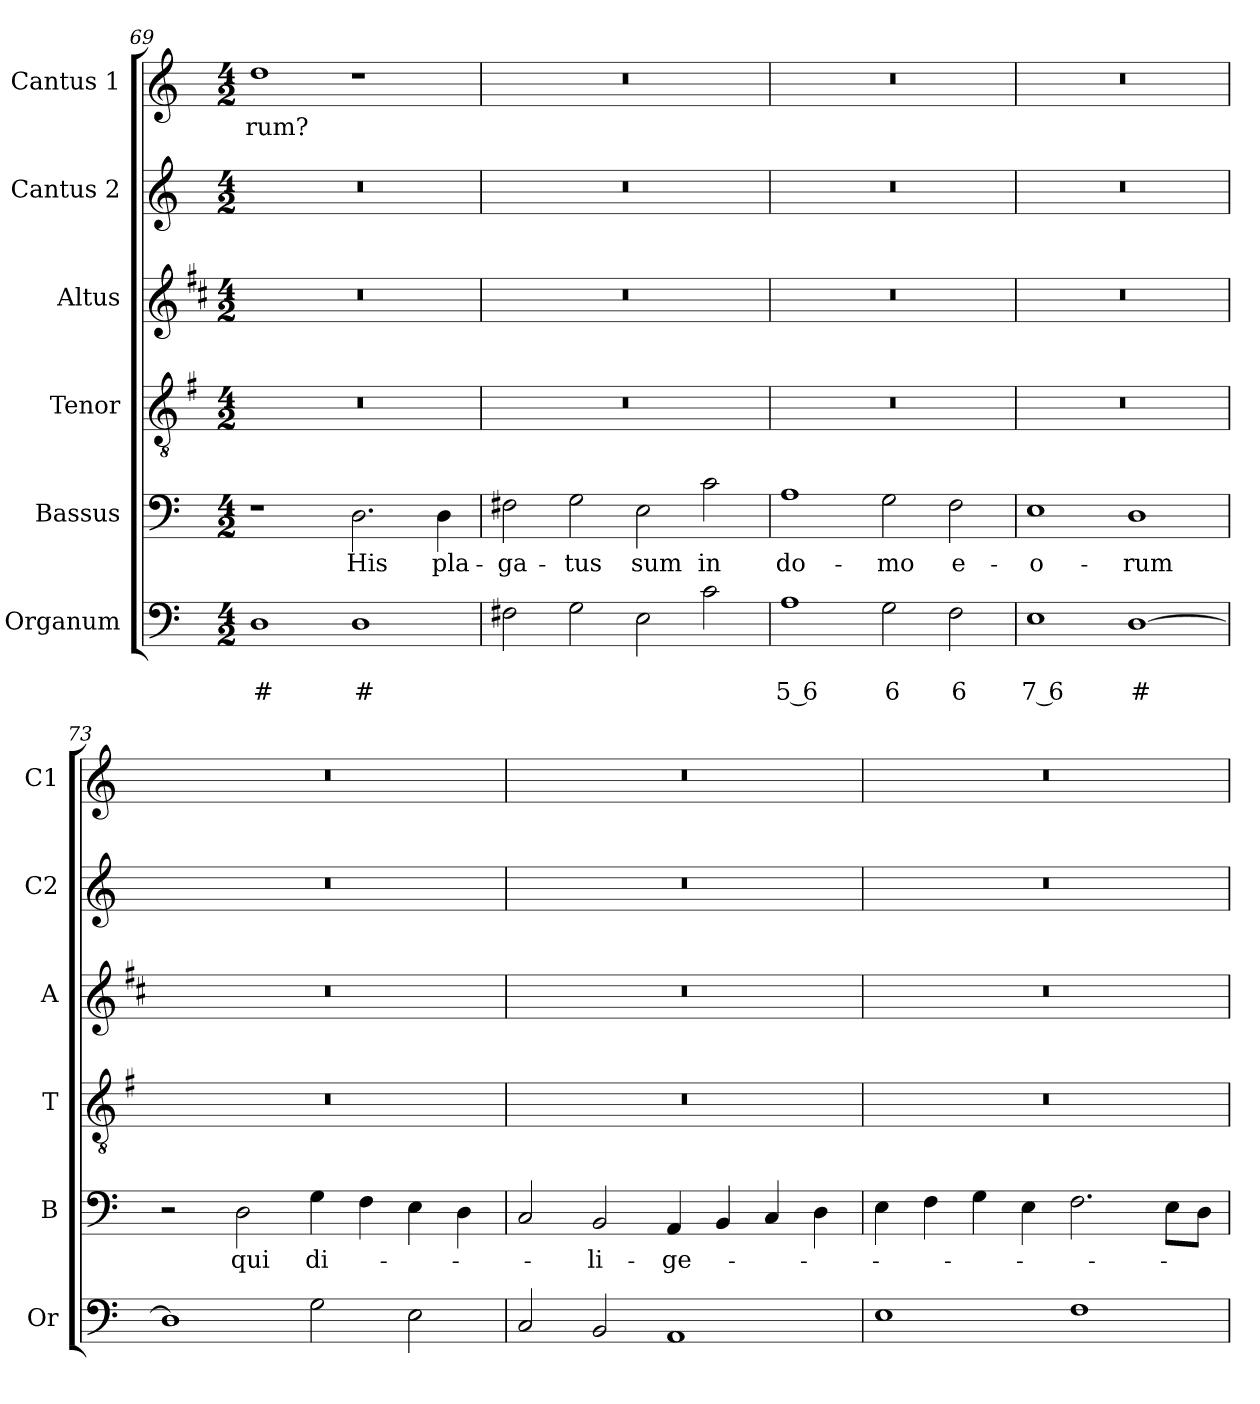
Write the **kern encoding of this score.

**kern	**text	**text	**kern	**text	**kern	**kern	**kern	**kern	**text
*part6	*part6	*part6	*part5	*part5	*part4	*part3	*part2	*part1	*part1
*staff6	*staff6	*staff6	*staff5	*staff5	*staff4	*staff3	*staff2	*staff1	*staff1
*I"Organum	*	*	*I"Bassus	*	*I"Tenor	*I"Altus	*I"Cantus 2	*I"Cantus 1	*
*I'Or	*	*	*I'B	*	*I'T	*I'A	*I'C2	*I'C1	*
!!LO:LB:g=z
*clefF4	*	*	*clefF4	*	*clefGv2	*clefG2	*clefG2	*clefG2	*
*	*	*	*	*	*ITrd4c7	*ITrd1c2	*	*	*
*k[]	*	*	*k[]	*	*k[]	*k[]	*k[]	*k[]	*
*C:	*	*	*C:	*	*C:	*C:	*C:	*C:	*
*M4/2	*	*	*M4/2	*	*M4/2	*M4/2	*M4/2	*M4/2	*
=69	=69	=69	=69	=69	=69	=69	=69	=69	=69
!	!	!LO:LY:b	!	!	!	!	!	!	!LO:LY:b
1D	.	#	1r	.	0r	0r	0r	1dd	-rum?
!	!	!LO:LY:b	!	!LO:LY:b	!	!	!	!	!
1D	.	#	2.D\	His	.	.	.	1r	.
!	!	!	!	!LO:LY:b	!	!	!	!	!
.	.	.	4D\	pla-	.	.	.	.	.
=70	=70	=70	=70	=70	=70	=70	=70	=70	=70
!	!	!	!	!LO:LY:b	!	!	!	!	!
2F#X\	.	.	2F#X\	-ga-	0r	0r	0r	0r	.
!	!	!	!	!LO:LY:b	!	!	!	!	!
2G\	.	.	2G\	-tus	.	.	.	.	.
!	!	!	!	!LO:LY:b	!	!	!	!	!
2E\	.	.	2E\	sum	.	.	.	.	.
!	!	!	!	!LO:LY:b	!	!	!	!	!
2c\	.	.	2c\	in	.	.	.	.	.
=71	=71	=71	=71	=71	=71	=71	=71	=71	=71
!	!	!LO:LY:b	!	!LO:LY:b	!	!	!	!	!
1A	.	5 6	1A	do-	0r	0r	0r	0r	.
!	!	!LO:LY:b	!	!LO:LY:b	!	!	!	!	!
2G\	.	6	2G\	-mo	.	.	.	.	.
!	!	!LO:LY:b	!	!LO:LY:b	!	!	!	!	!
2F\	.	6	2F\	e-	.	.	.	.	.
=72	=72	=72	=72	=72	=72	=72	=72	=72	=72
!	!	!LO:LY:b	!	!LO:LY:b	!	!	!	!	!
1E	.	7 6	1E	-o-	0r	0r	0r	0r	.
!	!	!LO:LY:b	!	!LO:LY:b	!	!	!	!	!
[1D	.	#	1D	-rum	.	.	.	.	.
=73	=73	=73	=73	=73	=73	=73	=73	=73	=73
1D]	.	.	2r	.	0r	0r	0r	0r	.
!	!	!	!	!LO:LY:b	!	!	!	!	!
.	.	.	2D\	qui	.	.	.	.	.
!	!	!	!	!LO:LY:b	!	!	!	!	!
2G\	.	.	4G\	di-	.	.	.	.	.
.	.	.	4F\	.	.	.	.	.	.
2E\	.	.	4E\	.	.	.	.	.	.
.	.	.	4D\	.	.	.	.	.	.
!!LO:PB:g=z
=74	=74	=74	=74	=74	=74	=74	=74	=74	=74
2C/	.	.	2C/	.	0r	0r	0r	0r	.
!	!	!	!	!LO:LY:b	!	!	!	!	!
2BB/	.	.	2BB/	-li-	.	.	.	.	.
!	!	!	!	!LO:LY:b	!	!	!	!	!
1AA	.	.	4AA/	-ge-	.	.	.	.	.
.	.	.	4BB/	.	.	.	.	.	.
.	.	.	4C/	.	.	.	.	.	.
.	.	.	4D\	.	.	.	.	.	.
=75	=75	=75	=75	=75	=75	=75	=75	=75	=75
1E	.	.	4E\	.	0r	0r	0r	0r	.
.	.	.	4F\	.	.	.	.	.	.
.	.	.	4G\	.	.	.	.	.	.
.	.	.	4E\	.	.	.	.	.	.
1F	.	.	2.F\	.	.	.	.	.	.
.	.	.	8E\L	.	.	.	.	.	.
.	.	.	8D\J	.	.	.	.	.	.
=	=	=	=	=	=	=	=	=	=
*-	*-	*-	*-	*-	*-	*-	*-	*-	*-
